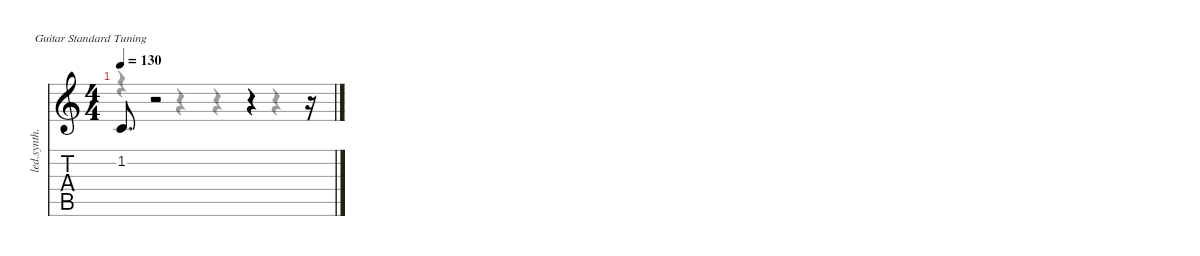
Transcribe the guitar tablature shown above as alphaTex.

\defaultSystemsLayout 4
\hideDynamics
\bracketExtendMode nobrackets
\track ("Vocal" "led.synth.") {instrument lead6voice}
\staff {score tabs}
\tuning (E4 B3 G3 D3 A2 E2)
\voice
\ts (4 4)
\tempo 130
\clef g2
\ks c
1.2{t}.8{d dy fff beam Up} r.2{beam Up} r.4{beam Up} r.16{beam Up}
\voice
\clef g2
\ottava regular
\simile none
\ks c
r.4{dy mf beam Down} r.4{beam Down} r.4{beam Down} r.4{beam Down}
